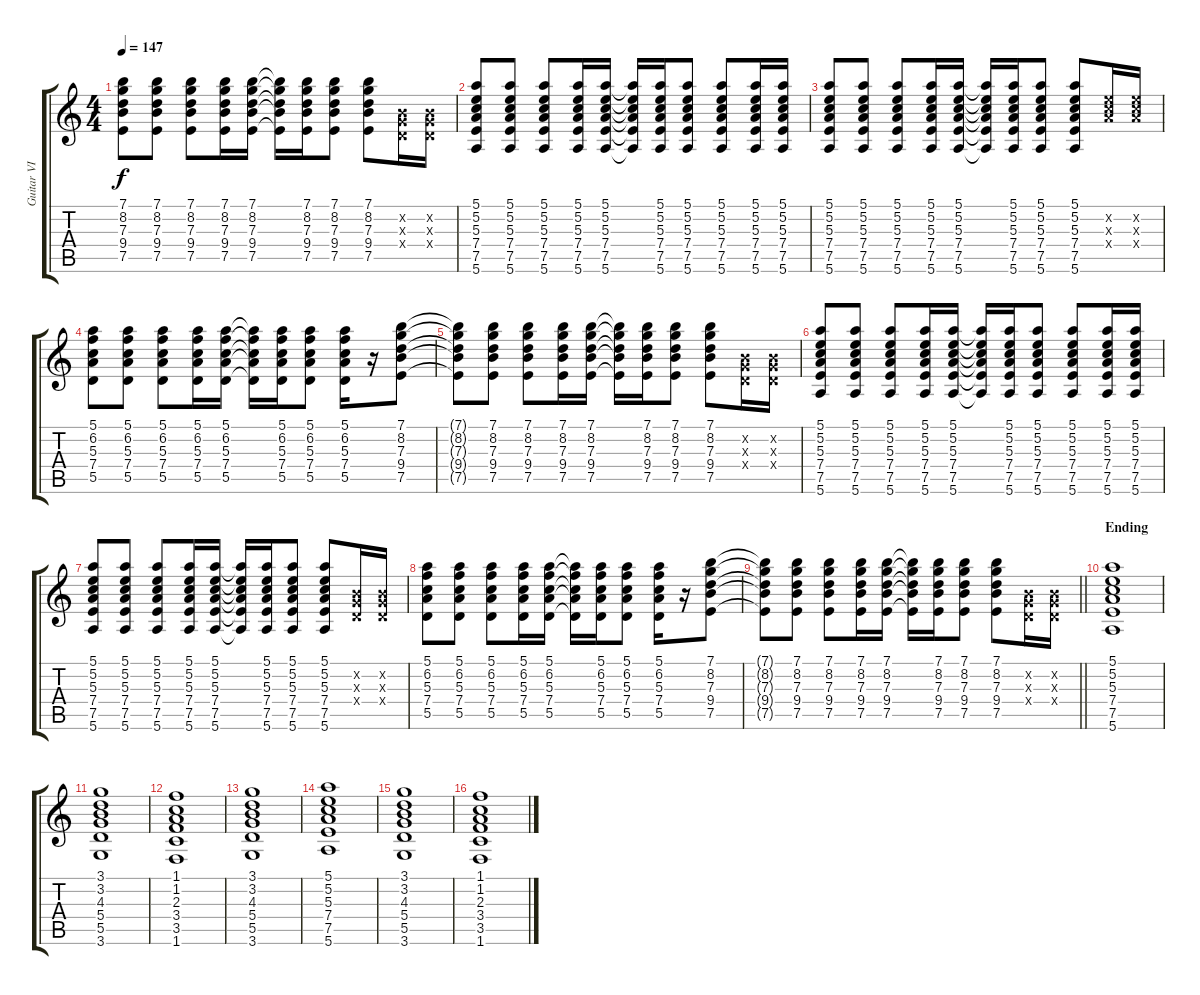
\track ("Guitar VI" "Guitar VI") {instrument acousticguitarsteel}
\staff {score tabs}
\tuning (E4 B3 G3 D3 A2 E2) {hide}
\ts (4 4)
\tempo 147
\clef g2
\ks aminor
(7.1{t} 8.2{t} 7.3{t} 9.4{t} 7.5{t}).8{dy f} (7.1 8.2 7.3 9.4 7.5).8 (7.1 8.2 7.3 9.4 7.5).8 (7.1 8.2 7.3 9.4 7.5).16 (7.1 8.2 7.3 9.4 7.5).16 (7.1{t} 8.2{t} 7.3{t} 9.4{t} 7.5{t}).16 (7.1 8.2 7.3 9.4 7.5).16 (7.1 8.2 7.3 9.4 7.5).8 (7.1 8.2 7.3 9.4 7.5).8 (0.2{x} 0.3{x} 0.4{x}).16 (0.2{x} 0.3{x} 0.4{x}).16 |
(5.1 5.2 5.3 7.4 7.5 5.6).8 (5.1 5.2 5.3 7.4 7.5 5.6).8 (5.1 5.2 5.3 7.4 7.5 5.6).8 (5.1 5.2 5.3 7.4 7.5 5.6).16 (5.1 5.2 5.3 7.4 7.5 5.6).16 (5.1{t} 5.2{t} 5.3{t} 7.4{t} 7.5{t} 5.6{t}).16 (5.1 5.2 5.3 7.4 7.5 5.6).16 (5.1 5.2 5.3 7.4 7.5 5.6).8 (5.1 5.2 5.3 7.4 7.5 5.6).8 (5.1 5.2 5.3 7.4 7.5 5.6).16 (5.1 5.2 5.3 7.4 7.5 5.6).16 |
(5.1 5.2 5.3 7.4 7.5 5.6).8 (5.1 5.2 5.3 7.4 7.5 5.6).8 (5.1 5.2 5.3 7.4 7.5 5.6).8 (5.1 5.2 5.3 7.4 7.5 5.6).16 (5.1 5.2 5.3 7.4 7.5 5.6).16 (5.1{t} 5.2{t} 5.3{t} 7.4{t} 7.5{t} 5.6{t}).16 (5.1 5.2 5.3 7.4 7.5 5.6).16 (5.1 5.2 5.3 7.4 7.5 5.6).8 (5.1 5.2 5.3 7.4 7.5 5.6).8 (5.2{x} 5.3{x} 7.4{x}).16 (5.2{x} 5.3{x} 7.4{x}).16 |
(5.1 6.2 5.3 7.4 5.5).8 (5.1 6.2 5.3 7.4 5.5).8 (5.1 6.2 5.3 7.4 5.5).8 (5.1 6.2 5.3 7.4 5.5).16 (5.1 6.2 5.3 7.4 5.5).16 (5.1{t} 6.2{t} 5.3{t} 7.4{t} 5.5{t}).16 (5.1 6.2 5.3 7.4 5.5).16 (5.1 6.2 5.3 7.4 5.5).8 (5.1 6.2 5.3 7.4 5.5).16 r.16 (7.1 8.2 7.3 9.4 7.5).8 |
(7.1{t} 8.2{t} 7.3{t} 9.4{t} 7.5{t}).8 (7.1 8.2 7.3 9.4 7.5).8 (7.1 8.2 7.3 9.4 7.5).8 (7.1 8.2 7.3 9.4 7.5).16 (7.1 8.2 7.3 9.4 7.5).16 (7.1{t} 8.2{t} 7.3{t} 9.4{t} 7.5{t}).16 (7.1 8.2 7.3 9.4 7.5).16 (7.1 8.2 7.3 9.4 7.5).8 (7.1 8.2 7.3 9.4 7.5).8 (0.2{x} 0.3{x} 0.4{x}).16 (0.2{x} 0.3{x} 0.4{x}).16 |
(5.1 5.2 5.3 7.4 7.5 5.6).8 (5.1 5.2 5.3 7.4 7.5 5.6).8 (5.1 5.2 5.3 7.4 7.5 5.6).8 (5.1 5.2 5.3 7.4 7.5 5.6).16 (5.1 5.2 5.3 7.4 7.5 5.6).16 (5.1{t} 5.2{t} 5.3{t} 7.4{t} 7.5{t} 5.6{t}).16 (5.1 5.2 5.3 7.4 7.5 5.6).16 (5.1 5.2 5.3 7.4 7.5 5.6).8 (5.1 5.2 5.3 7.4 7.5 5.6).8 (5.1 5.2 5.3 7.4 7.5 5.6).16 (5.1 5.2 5.3 7.4 7.5 5.6).16 |
(5.1 5.2 5.3 7.4 7.5 5.6).8 (5.1 5.2 5.3 7.4 7.5 5.6).8 (5.1 5.2 5.3 7.4 7.5 5.6).8 (5.1 5.2 5.3 7.4 7.5 5.6).16 (5.1 5.2 5.3 7.4 7.5 5.6).16 (5.1{t} 5.2{t} 5.3{t} 7.4{t} 7.5{t} 5.6{t}).16 (5.1 5.2 5.3 7.4 7.5 5.6).16 (5.1 5.2 5.3 7.4 7.5 5.6).8 (5.1 5.2 5.3 7.4 7.5 5.6).8 (0.2{x} 0.3{x} 0.4{x}).16 (0.2{x} 0.3{x} 0.4{x}).16 |
(5.1 6.2 5.3 7.4 5.5).8 (5.1 6.2 5.3 7.4 5.5).8 (5.1 6.2 5.3 7.4 5.5).8 (5.1 6.2 5.3 7.4 5.5).16 (5.1 6.2 5.3 7.4 5.5).16 (5.1{t} 6.2{t} 5.3{t} 7.4{t} 5.5{t}).16 (5.1 6.2 5.3 7.4 5.5).16 (5.1 6.2 5.3 7.4 5.5).8 (5.1 6.2 5.3 7.4 5.5).16 r.16 (7.1 8.2 7.3 9.4 7.5).8 |
\barLineRight lightlight
(7.1{t} 8.2{t} 7.3{t} 9.4{t} 7.5{t}).8 (7.1 8.2 7.3 9.4 7.5).8 (7.1 8.2 7.3 9.4 7.5).8 (7.1 8.2 7.3 9.4 7.5).16 (7.1 8.2 7.3 9.4 7.5).16 (7.1{t} 8.2{t} 7.3{t} 9.4{t} 7.5{t}).16 (7.1 8.2 7.3 9.4 7.5).16 (7.1 8.2 7.3 9.4 7.5).8 (7.1 8.2 7.3 9.4 7.5).8 (0.2{x} 0.3{x} 0.4{x}).16 (0.2{x} 0.3{x} 0.4{x}).16 |
\section ("" "Ending")
(5.1 5.2 5.3 7.4 7.5 5.6).1 |
(3.1 3.2 4.3 5.4 5.5 3.6).1 |
(1.1 1.2 2.3 3.4 3.5 1.6).1 |
(3.1 3.2 4.3 5.4 5.5 3.6).1 |
(5.1 5.2 5.3 7.4 7.5 5.6).1 |
(3.1 3.2 4.3 5.4 5.5 3.6).1 |
(1.1 1.2 2.3 3.4 3.5 1.6).1
